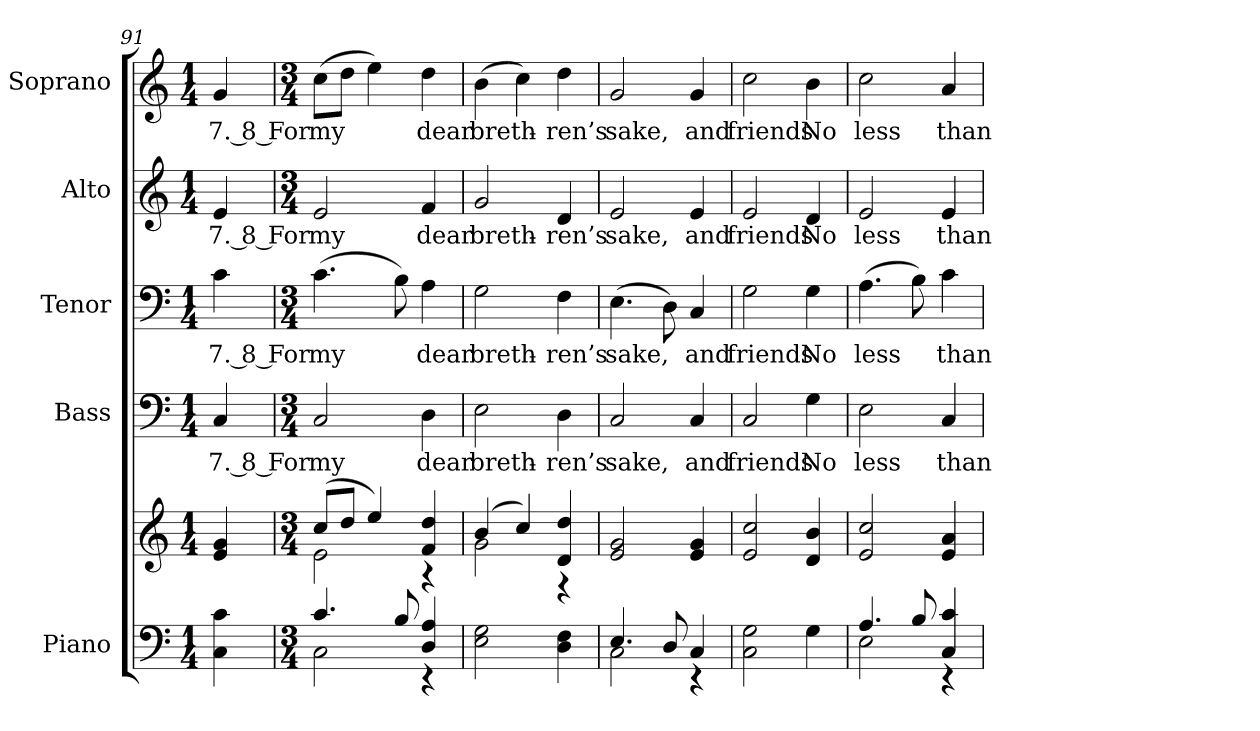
**kern	**kern	**kern	**text	**kern	**text	**kern	**text	**kern	**text
*part5	*part5	*part4	*part4	*part3	*part3	*part2	*part2	*part1	*part1
*staff6	*staff5	*staff4	*staff4	*staff3	*staff3	*staff2	*staff2	*staff1	*staff1
*I"Piano	*	*I"Bass	*	*I"Tenor	*	*I"Alto	*	*I"Soprano	*
*I'Pno.	*	*I'B.	*	*I'T.	*	*I'A.	*	*I'S.	*
*clefF4	*clefG2	*clefF4	*	*clefF4	*	*clefG2	*	*clefG2	*
*k[]	*k[]	*k[]	*	*k[]	*	*k[]	*	*k[]	*
*C:	*C:	*C:	*	*C:	*	*C:	*	*C:	*
*M1/4	*M1/4	*M1/4	*	*M1/4	*	*M1/4	*	*M1/4	*
=91	=91	=91	=91	=91	=91	=91	=91	=91	=91
!	!	!	!LO:LY:b:color=#000000	!	!	!	!	!	!
!	!	!	!	!	!LO:LY:b:color=#000000	!	!	!	!
!	!	!	!	!	!	!	!LO:LY:b:color=#000000	!	!
!	!	!	!	!	!	!	!	!	!LO:LY:b:color=#000000
4Ci\ 4ci	4ei/ 4gi	4Ci/	7. 8 For	4ci\	7. 8 For	4ei/	7. 8 For	4gi/	7. 8 For
=92	=92	=92	=92	=92	=92	=92	=92	=92	=92
*M3/4	*M3/4	*M3/4	*	*M3/4	*	*M3/4	*	*M3/4	*
*^	*^	*	*	*	*	*	*	*	*
!	!	!	!	!	!LO:LY:b:color=#000000	!	!	!	!	!	!
!	!	!	!	!	!	!	!LO:LY:b:color=#000000	!	!	!	!
!	!	!	!	!	!	!	!	!	!LO:LY:b:color=#000000	!	!
!	!	!	!	!	!	!	!	!	!	!	!LO:LY:b:color=#000000
4.ci/	2Ci\	(8cci/L	2ei\	2Ci/	my	(4.ci\	my	2ei/	my	(8cci\L	my
.	.	8ddi/J	.	.	.	.	.	.	.	8ddi\J	.
.	.	4eei/)	.	.	.	.	.	.	.	4eei\)	.
8Bi/	.	.	.	.	.	8Bi\)	.	.	.	.	.
!	!	!	!	!	!LO:LY:b:color=#000000	!	!	!	!	!	!
!	!	!	!	!	!	!	!LO:LY:b:color=#000000	!	!	!	!
!	!	!	!	!	!	!	!	!	!LO:LY:b:color=#000000	!	!
!	!	!	!	!	!	!	!	!	!	!	!LO:LY:b:color=#000000
4Di/ 4Ai	4r	4fi/ 4ddi	4r	4Di\	dear	4Ai\	dear	4fi/	dear	4ddi\	dear
*v	*v	*	*	*	*	*	*	*	*	*	*
!!LO:PB:g=z
=93	=93	=93	=93	=93	=93	=93	=93	=93	=93	=93
*^	*	*	*	*	*	*	*	*	*	*
!	!	!	!	!	!LO:LY:b:color=#000000	!	!	!	!	!	!
*v	*v	*	*	*	*	*	*	*	*	*	*
*^	*	*	*	*	*	*	*	*	*	*
!	!	!	!	!	!	!	!LO:LY:b:color=#000000	!	!	!	!
*v	*v	*	*	*	*	*	*	*	*	*	*
*^	*	*	*	*	*	*	*	*	*	*
!	!	!	!	!	!	!	!	!	!LO:LY:b:color=#000000	!	!
*v	*v	*	*	*	*	*	*	*	*	*	*
*^	*	*	*	*	*	*	*	*	*	*
!	!	!	!	!	!	!	!	!	!	!	!LO:LY:b:color=#000000
*v	*v	*	*	*	*	*	*	*	*	*	*
2Ei\ 2Gi	(4bi/	2gi\	2Ei\	breth-	2Gi\	breth-	2gi/	breth-	(4bi\	breth-
.	4cci/)	.	.	.	.	.	.	.	4cci\)	.
!	!	!	!	!LO:LY:b:color=#000000	!	!	!	!	!	!
!	!	!	!	!	!	!LO:LY:b:color=#000000	!	!	!	!
!	!	!	!	!	!	!	!	!LO:LY:b:color=#000000	!	!
!	!	!	!	!	!	!	!	!	!	!LO:LY:b:color=#000000
4Di\ 4Fi	4di/ 4ddi	4r	4Di\	-ren’s	4Fi\	-ren’s	4di/	-ren’s	4ddi\	-ren’s
*	*v	*v	*	*	*	*	*	*	*	*
=94	=94	=94	=94	=94	=94	=94	=94	=94	=94
*^	*	*	*	*	*	*	*	*	*
*	*	*^	*	*	*	*	*	*	*	*
!	!	!	!	!	!LO:LY:b:color=#000000	!	!	!	!	!	!
*	*	*v	*v	*	*	*	*	*	*	*	*
*	*	*^	*	*	*	*	*	*	*	*
!	!	!	!	!	!	!	!LO:LY:b:color=#000000	!	!	!	!
*	*	*v	*v	*	*	*	*	*	*	*	*
*	*	*^	*	*	*	*	*	*	*	*
!	!	!	!	!	!	!	!	!	!LO:LY:b:color=#000000	!	!
*	*	*v	*v	*	*	*	*	*	*	*	*
*	*	*^	*	*	*	*	*	*	*	*
!	!	!	!	!	!	!	!	!	!	!	!LO:LY:b:color=#000000
*	*	*v	*v	*	*	*	*	*	*	*	*
4.Ei/	2Ci\	2ei/ 2gi	2Ci/	sake,	(4.Ei\	sake,	2ei/	sake,	2gi/	sake,
8Di/	.	.	.	.	8Di\)	.	.	.	.	.
!	!	!	!	!LO:LY:b:color=#000000	!	!	!	!	!	!
!	!	!	!	!	!	!LO:LY:b:color=#000000	!	!	!	!
!	!	!	!	!	!	!	!	!LO:LY:b:color=#000000	!	!
!	!	!	!	!	!	!	!	!	!	!LO:LY:b:color=#000000
4Ci/	4r	4ei/ 4gi	4Ci/	and	4Ci/	and	4ei/	and	4gi/	and
*v	*v	*	*	*	*	*	*	*	*	*
=95	=95	=95	=95	=95	=95	=95	=95	=95	=95
*^	*	*	*	*	*	*	*	*	*
!	!	!	!	!LO:LY:b:color=#000000	!	!	!	!	!	!
*v	*v	*	*	*	*	*	*	*	*	*
*^	*	*	*	*	*	*	*	*	*
!	!	!	!	!	!	!LO:LY:b:color=#000000	!	!	!	!
*v	*v	*	*	*	*	*	*	*	*	*
*^	*	*	*	*	*	*	*	*	*
!	!	!	!	!	!	!	!	!LO:LY:b:color=#000000	!	!
*v	*v	*	*	*	*	*	*	*	*	*
*^	*	*	*	*	*	*	*	*	*
!	!	!	!	!	!	!	!	!	!	!LO:LY:b:color=#000000
*v	*v	*	*	*	*	*	*	*	*	*
2Ci\ 2Gi	2ei/ 2cci	2Ci/	friends	2Gi\	friends	2ei/	friends	2cci\	friends
!	!	!	!LO:LY:b:color=#000000	!	!	!	!	!	!
!	!	!	!	!	!LO:LY:b:color=#000000	!	!	!	!
!	!	!	!	!	!	!	!LO:LY:b:color=#000000	!	!
!	!	!	!	!	!	!	!	!	!LO:LY:b:color=#000000
4Gi\	4di/ 4bi	4Gi\	No	4Gi\	No	4di/	No	4bi\	No
=96	=96	=96	=96	=96	=96	=96	=96	=96	=96
*^	*	*	*	*	*	*	*	*	*
!	!	!	!	!LO:LY:b:color=#000000	!	!	!	!	!	!
!	!	!	!	!	!	!LO:LY:b:color=#000000	!	!	!	!
!	!	!	!	!	!	!	!	!LO:LY:b:color=#000000	!	!
!	!	!	!	!	!	!	!	!	!	!LO:LY:b:color=#000000
4.Ai/	2Ei\	2ei/ 2cci	2Ei\	less	(4.Ai\	less	2ei/	less	2cci\	less
8Bi/	.	.	.	.	8Bi\)	.	.	.	.	.
!	!	!	!	!LO:LY:b:color=#000000	!	!	!	!	!	!
!	!	!	!	!	!	!LO:LY:b:color=#000000	!	!	!	!
!	!	!	!	!	!	!	!	!LO:LY:b:color=#000000	!	!
!	!	!	!	!	!	!	!	!	!	!LO:LY:b:color=#000000
4Ci/ 4ci	4r	4ei/ 4ai	4Ci/	than	4ci\	than	4ei/	than	4ai/	than
*v	*v	*	*	*	*	*	*	*	*	*
=	=	=	=	=	=	=	=	=	=
*-	*-	*-	*-	*-	*-	*-	*-	*-	*-
